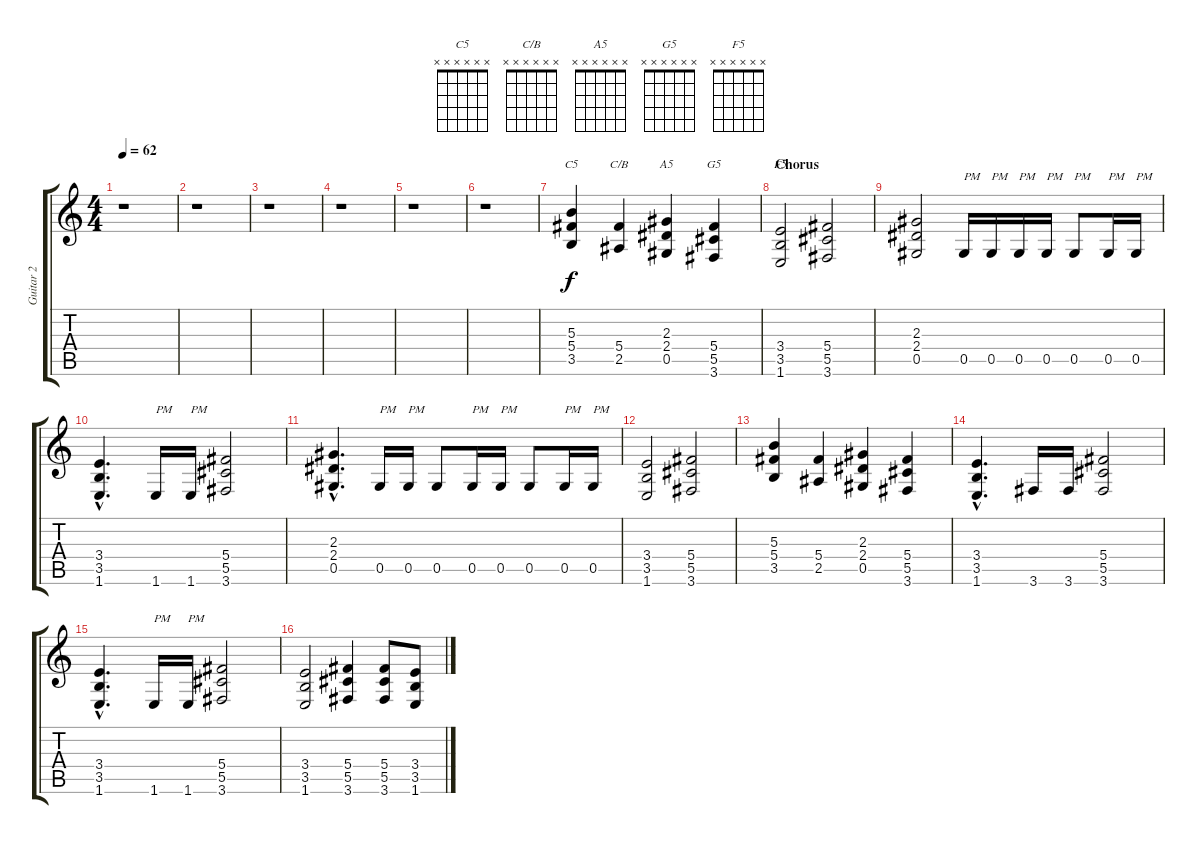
\track ("Guitar 2" "Guitar 2") {instrument overdrivenguitar}
\staff {score tabs}
\tuning (Eb4 Bb3 Gb3 Db3 Ab2 Eb2) {hide}
\chord ("C5" x x x x x x) {firstfret 0}
\chord ("C/B" x x x x x x) {firstfret 0}
\chord ("A5" x x x x x x) {firstfret 0}
\chord ("G5" x x x x x x) {firstfret 0}
\chord ("F5" x x x x x x) {firstfret 0}
\ts (4 4)
\tempo 62
\clef g2
\ks c
r.1{dy f} |
r.1 |
r.1 |
r.1 |
r.1 |
r.1 |
(5.3 5.4 3.5).4{ch "C5"} (5.4 2.5).4{ch "C/B"} (2.3 2.4 0.5).4{ch "A5"} (5.4 5.5 3.6).4{ch "G5"} |
\section ("" "Chorus")
(3.4 3.5 1.6).2{ch "F5"} (5.4 5.5 3.6).2 |
(2.3 2.4 0.5).2 0.5.16{txt "PM"} 0.5.16{txt "PM"} 0.5.16{txt "PM"} 0.5.16{txt "PM"} 0.5.8{txt "PM"} 0.5.16{txt "PM"} 0.5.16{txt "PM"} |
(3.4{hac} 3.5{hac} 1.6{hac}).4{d} 1.6.16{txt "PM"} 1.6.16{txt "PM"} (5.4 5.5 3.6).2 |
(2.3{hac} 2.4{hac} 0.5{hac}).4{d} 0.5.16{txt "PM"} 0.5.16{txt "PM"} 0.5.8 0.5.16{txt "PM"} 0.5.16{txt "PM"} 0.5.8 0.5.16{txt "PM"} 0.5.16{txt "PM"} |
(3.4 3.5 1.6).2 (5.4 5.5 3.6).2 |
(5.3 5.4 3.5).4 (5.4 2.5).4 (2.3 2.4 0.5).4 (5.4 5.5 3.6).4 |
(3.4{hac} 3.5{hac} 1.6{hac}).4{d} 3.6.16 3.6.16 (5.4 5.5 3.6).2 |
(3.4{hac} 3.5{hac} 1.6{hac}).4{d} 1.6.16{txt "PM"} 1.6.16{txt "PM"} (5.4 5.5 3.6).2 |
(3.4 3.5 1.6).2 (5.4 5.5 3.6).4 (5.4 5.5 3.6).8 (3.4 3.5 1.6).8
